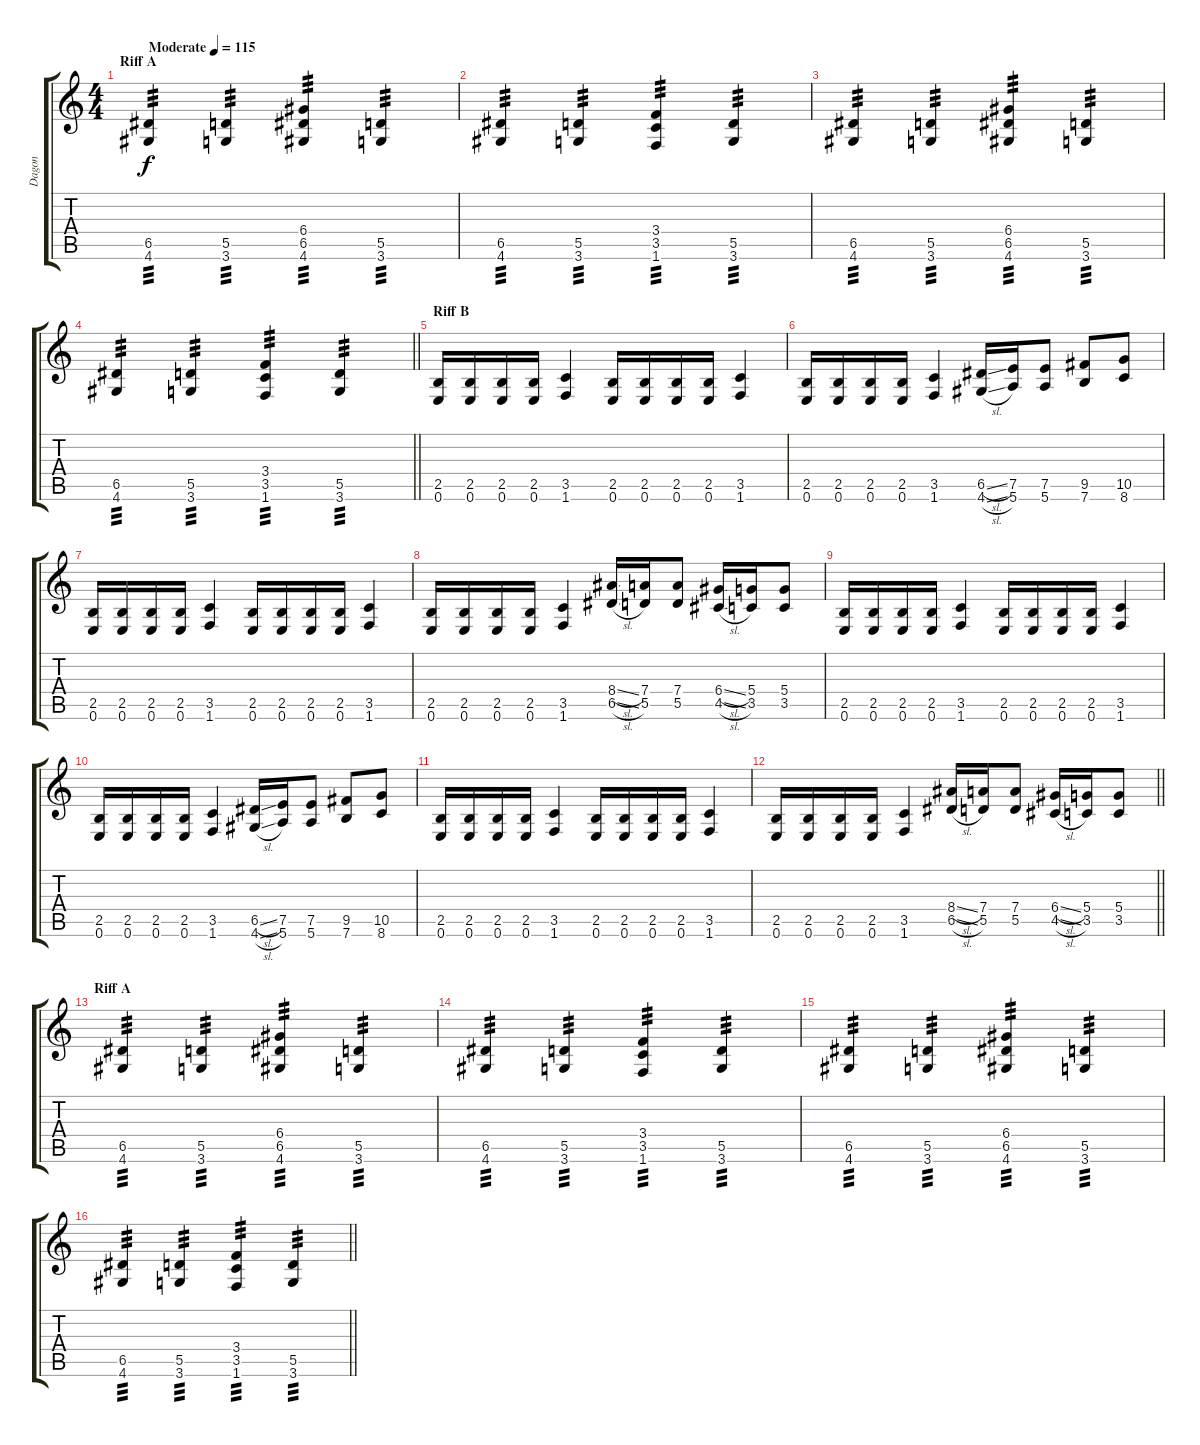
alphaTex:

\track ("Dagon" "Dagon") {instrument distortionguitar}
\staff {score tabs}
\tuning (E4 B3 G3 D3 A2 E2) {hide}
\ts (4 4)
\section ("" "Riff A")
\tempo (115 "Moderate")
\clef g2
\ks c
(6.5 4.6).4{tp 3 dy f instrument distortionguitar} (5.5 3.6).4{tp 3} (6.4 6.5 4.6).4{tp 3} (5.5 3.6).4{tp 3} |
(6.5 4.6).4{tp 3} (5.5 3.6).4{tp 3} (3.4 3.5 1.6).4{tp 3} (5.5 3.6).4{tp 3} |
(6.5 4.6).4{tp 3} (5.5 3.6).4{tp 3} (6.4 6.5 4.6).4{tp 3} (5.5 3.6).4{tp 3} |
\barLineRight lightlight
(6.5 4.6).4{tp 3} (5.5 3.6).4{tp 3} (3.4 3.5 1.6).4{tp 3} (5.5 3.6).4{tp 3} |
\section ("" "Riff B")
(2.5 0.6).16 (2.5 0.6).16 (2.5 0.6).16 (2.5 0.6).16 (3.5 1.6).4 (2.5 0.6).16 (2.5 0.6).16 (2.5 0.6).16 (2.5 0.6).16 (3.5 1.6).4 |
(2.5 0.6).16 (2.5 0.6).16 (2.5 0.6).16 (2.5 0.6).16 (3.5 1.6).4 (6.5{sl} 4.6{sl}).16 (7.5 5.6).16 (7.5 5.6).8 (9.5 7.6).8 (10.5 8.6).8 |
(2.5 0.6).16 (2.5 0.6).16 (2.5 0.6).16 (2.5 0.6).16 (3.5 1.6).4 (2.5 0.6).16 (2.5 0.6).16 (2.5 0.6).16 (2.5 0.6).16 (3.5 1.6).4 |
(2.5 0.6).16 (2.5 0.6).16 (2.5 0.6).16 (2.5 0.6).16 (3.5 1.6).4 (8.4{sl} 6.5{sl}).16 (7.4 5.5).16 (7.4 5.5).8 (6.4{sl} 4.5{sl}).16 (5.4 3.5).16 (5.4 3.5).8 |
(2.5 0.6).16 (2.5 0.6).16 (2.5 0.6).16 (2.5 0.6).16 (3.5 1.6).4 (2.5 0.6).16 (2.5 0.6).16 (2.5 0.6).16 (2.5 0.6).16 (3.5 1.6).4 |
(2.5 0.6).16 (2.5 0.6).16 (2.5 0.6).16 (2.5 0.6).16 (3.5 1.6).4 (6.5{sl} 4.6{sl}).16 (7.5 5.6).16 (7.5 5.6).8 (9.5 7.6).8 (10.5 8.6).8 |
(2.5 0.6).16 (2.5 0.6).16 (2.5 0.6).16 (2.5 0.6).16 (3.5 1.6).4 (2.5 0.6).16 (2.5 0.6).16 (2.5 0.6).16 (2.5 0.6).16 (3.5 1.6).4 |
\barLineRight lightlight
(2.5 0.6).16 (2.5 0.6).16 (2.5 0.6).16 (2.5 0.6).16 (3.5 1.6).4 (8.4{sl} 6.5{sl}).16 (7.4 5.5).16 (7.4 5.5).8 (6.4{sl} 4.5{sl}).16 (5.4 3.5).16 (5.4 3.5).8 |
\section ("" "Riff A")
(6.5 4.6).4{tp 3} (5.5 3.6).4{tp 3} (6.4 6.5 4.6).4{tp 3} (5.5 3.6).4{tp 3} |
(6.5 4.6).4{tp 3} (5.5 3.6).4{tp 3} (3.4 3.5 1.6).4{tp 3} (5.5 3.6).4{tp 3} |
(6.5 4.6).4{tp 3} (5.5 3.6).4{tp 3} (6.4 6.5 4.6).4{tp 3} (5.5 3.6).4{tp 3} |
\barLineRight lightlight
(6.5 4.6).4{tp 3} (5.5 3.6).4{tp 3} (3.4 3.5 1.6).4{tp 3} (5.5 3.6).4{tp 3}
